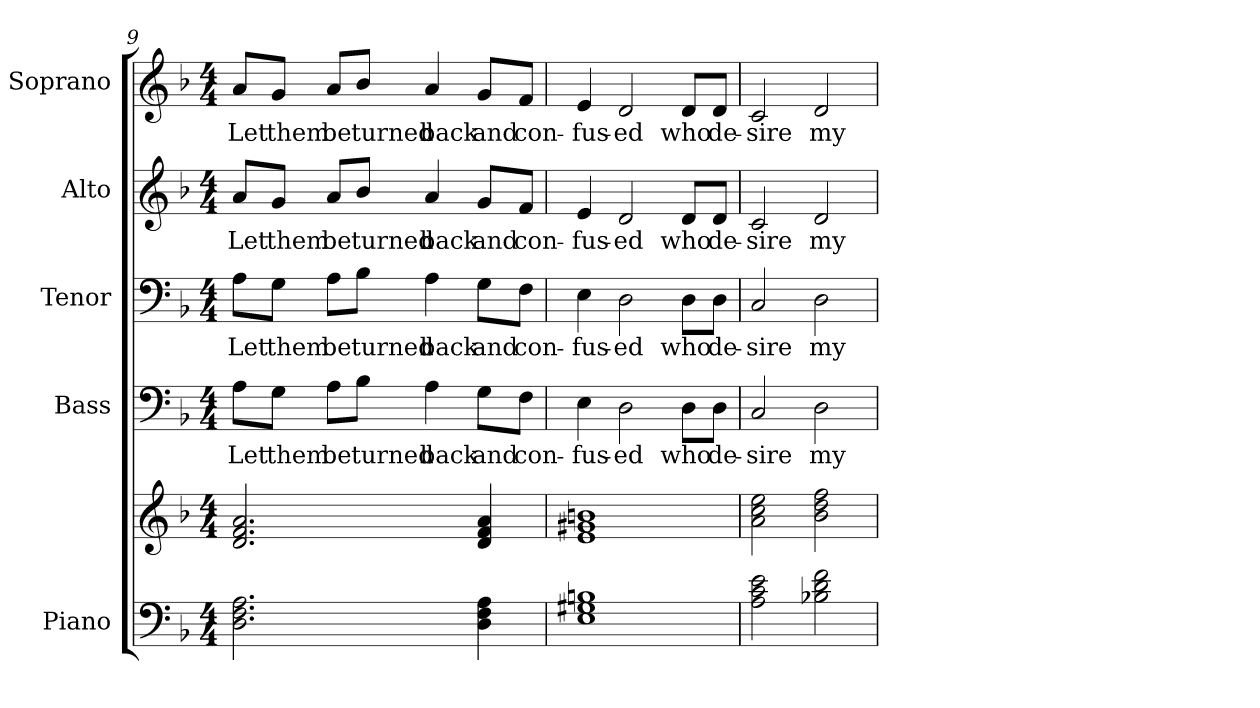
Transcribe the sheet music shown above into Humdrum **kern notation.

**kern	**kern	**kern	**text	**kern	**text	**kern	**text	**kern	**text
*part5	*part5	*part4	*part4	*part3	*part3	*part2	*part2	*part1	*part1
*staff6	*staff5	*staff4	*staff4	*staff3	*staff3	*staff2	*staff2	*staff1	*staff1
*I"Piano	*	*I"Bass	*	*I"Tenor	*	*I"Alto	*	*I"Soprano	*
*I'Pno.	*	*I'B.	*	*I'T.	*	*I'A.	*	*I'S.	*
!!LO:PB:g=z
*clefF4	*clefG2	*clefF4	*	*clefF4	*	*clefG2	*	*clefG2	*
*k[b-]	*k[b-]	*k[b-]	*	*k[b-]	*	*k[b-]	*	*k[b-]	*
*F:	*F:	*F:	*	*F:	*	*F:	*	*F:	*
*M4/4	*M4/4	*M4/4	*	*M4/4	*	*M4/4	*	*M4/4	*
=9	=9	=9	=9	=9	=9	=9	=9	=9	=9
!	!	!	!LO:LY:b:color=#000000	!	!	!	!	!	!
!	!	!	!	!	!LO:LY:b:color=#000000	!	!	!	!
!	!	!	!	!	!	!	!LO:LY:b:color=#000000	!	!
!	!	!	!	!	!	!	!	!	!LO:LY:b:color=#000000
2.Di\ 2.Fi 2.Ai	2.di/ 2.fi 2.ai	8Ai\L	Let	8Ai\L	Let	8ai/L	Let	8ai/L	Let
!	!	!	!LO:LY:b:color=#000000	!	!	!	!	!	!
!	!	!	!	!	!LO:LY:b:color=#000000	!	!	!	!
!	!	!	!	!	!	!	!LO:LY:b:color=#000000	!	!
!	!	!	!	!	!	!	!	!	!LO:LY:b:color=#000000
.	.	8Gi\J	them	8Gi\J	them	8gi/J	them	8gi/J	them
!	!	!	!LO:LY:b:color=#000000	!	!	!	!	!	!
!	!	!	!	!	!LO:LY:b:color=#000000	!	!	!	!
!	!	!	!	!	!	!	!LO:LY:b:color=#000000	!	!
!	!	!	!	!	!	!	!	!	!LO:LY:b:color=#000000
.	.	8Ai\L	be	8Ai\L	be	8ai/L	be	8ai/L	be
!	!	!	!LO:LY:b:color=#000000	!	!	!	!	!	!
!	!	!	!	!	!LO:LY:b:color=#000000	!	!	!	!
!	!	!	!	!	!	!	!LO:LY:b:color=#000000	!	!
!	!	!	!	!	!	!	!	!	!LO:LY:b:color=#000000
.	.	8B-i\J	turned	8B-i\J	turned	8b-i/J	turned	8b-i/J	turned
!	!	!	!LO:LY:b:color=#000000	!	!	!	!	!	!
!	!	!	!	!	!LO:LY:b:color=#000000	!	!	!	!
!	!	!	!	!	!	!	!LO:LY:b:color=#000000	!	!
!	!	!	!	!	!	!	!	!	!LO:LY:b:color=#000000
.	.	4Ai\	back	4Ai\	back	4ai/	back	4ai/	back
!	!	!	!LO:LY:b:color=#000000	!	!	!	!	!	!
!	!	!	!	!	!LO:LY:b:color=#000000	!	!	!	!
!	!	!	!	!	!	!	!LO:LY:b:color=#000000	!	!
!	!	!	!	!	!	!	!	!	!LO:LY:b:color=#000000
4Di\ 4Fi 4Ai	4di/ 4fi 4ai	8Gi\L	and	8Gi\L	and	8gi/L	and	8gi/L	and
!	!	!	!LO:LY:b:color=#000000	!	!	!	!	!	!
!	!	!	!	!	!LO:LY:b:color=#000000	!	!	!	!
!	!	!	!	!	!	!	!LO:LY:b:color=#000000	!	!
!	!	!	!	!	!	!	!	!	!LO:LY:b:color=#000000
.	.	8Fi\J	con-	8Fi\J	con-	8fi/J	con-	8fi/J	con-
=10	=10	=10	=10	=10	=10	=10	=10	=10	=10
!	!	!	!LO:LY:b:color=#000000	!	!	!	!	!	!
!	!	!	!	!	!LO:LY:b:color=#000000	!	!	!	!
!	!	!	!	!	!	!	!LO:LY:b:color=#000000	!	!
!	!	!	!	!	!	!	!	!	!LO:LY:b:color=#000000
1Ei 1G#Xi 1Bni	1ei 1g#Xi 1bni	4Ei\	-fus-	4Ei\	-fus-	4ei/	-fus-	4ei/	-fus-
!	!	!	!LO:LY:b:color=#000000	!	!	!	!	!	!
!	!	!	!	!	!LO:LY:b:color=#000000	!	!	!	!
!	!	!	!	!	!	!	!LO:LY:b:color=#000000	!	!
!	!	!	!	!	!	!	!	!	!LO:LY:b:color=#000000
.	.	2Di\	-ed	2Di\	-ed	2di/	-ed	2di/	-ed
!	!	!	!LO:LY:b:color=#000000	!	!	!	!	!	!
!	!	!	!	!	!LO:LY:b:color=#000000	!	!	!	!
!	!	!	!	!	!	!	!LO:LY:b:color=#000000	!	!
!	!	!	!	!	!	!	!	!	!LO:LY:b:color=#000000
.	.	8Di\L	who	8Di\L	who	8di/L	who	8di/L	who
!	!	!	!LO:LY:b:color=#000000	!	!	!	!	!	!
!	!	!	!	!	!LO:LY:b:color=#000000	!	!	!	!
!	!	!	!	!	!	!	!LO:LY:b:color=#000000	!	!
!	!	!	!	!	!	!	!	!	!LO:LY:b:color=#000000
.	.	8Di\J	de-	8Di\J	de-	8di/J	de-	8di/J	de-
!!LO:PB:g=z
=11	=11	=11	=11	=11	=11	=11	=11	=11	=11
!	!	!	!LO:LY:b:color=#000000	!	!	!	!	!	!
!	!	!	!	!	!LO:LY:b:color=#000000	!	!	!	!
!	!	!	!	!	!	!	!LO:LY:b:color=#000000	!	!
!	!	!	!	!	!	!	!	!	!LO:LY:b:color=#000000
2Ai\ 2ci 2ei	2ai\ 2cci 2eei	2Ci/	-sire	2Ci/	-sire	2ci/	-sire	2ci/	-sire
!	!	!	!LO:LY:b:color=#000000	!	!	!	!	!	!
!	!	!	!	!	!LO:LY:b:color=#000000	!	!	!	!
!	!	!	!	!	!	!	!LO:LY:b:color=#000000	!	!
!	!	!	!	!	!	!	!	!	!LO:LY:b:color=#000000
2B-Xi\ 2di 2fi	2b-i\ 2ddi 2ffi	2Di\	my	2Di\	my	2di/	my	2di/	my
=	=	=	=	=	=	=	=	=	=
*-	*-	*-	*-	*-	*-	*-	*-	*-	*-
